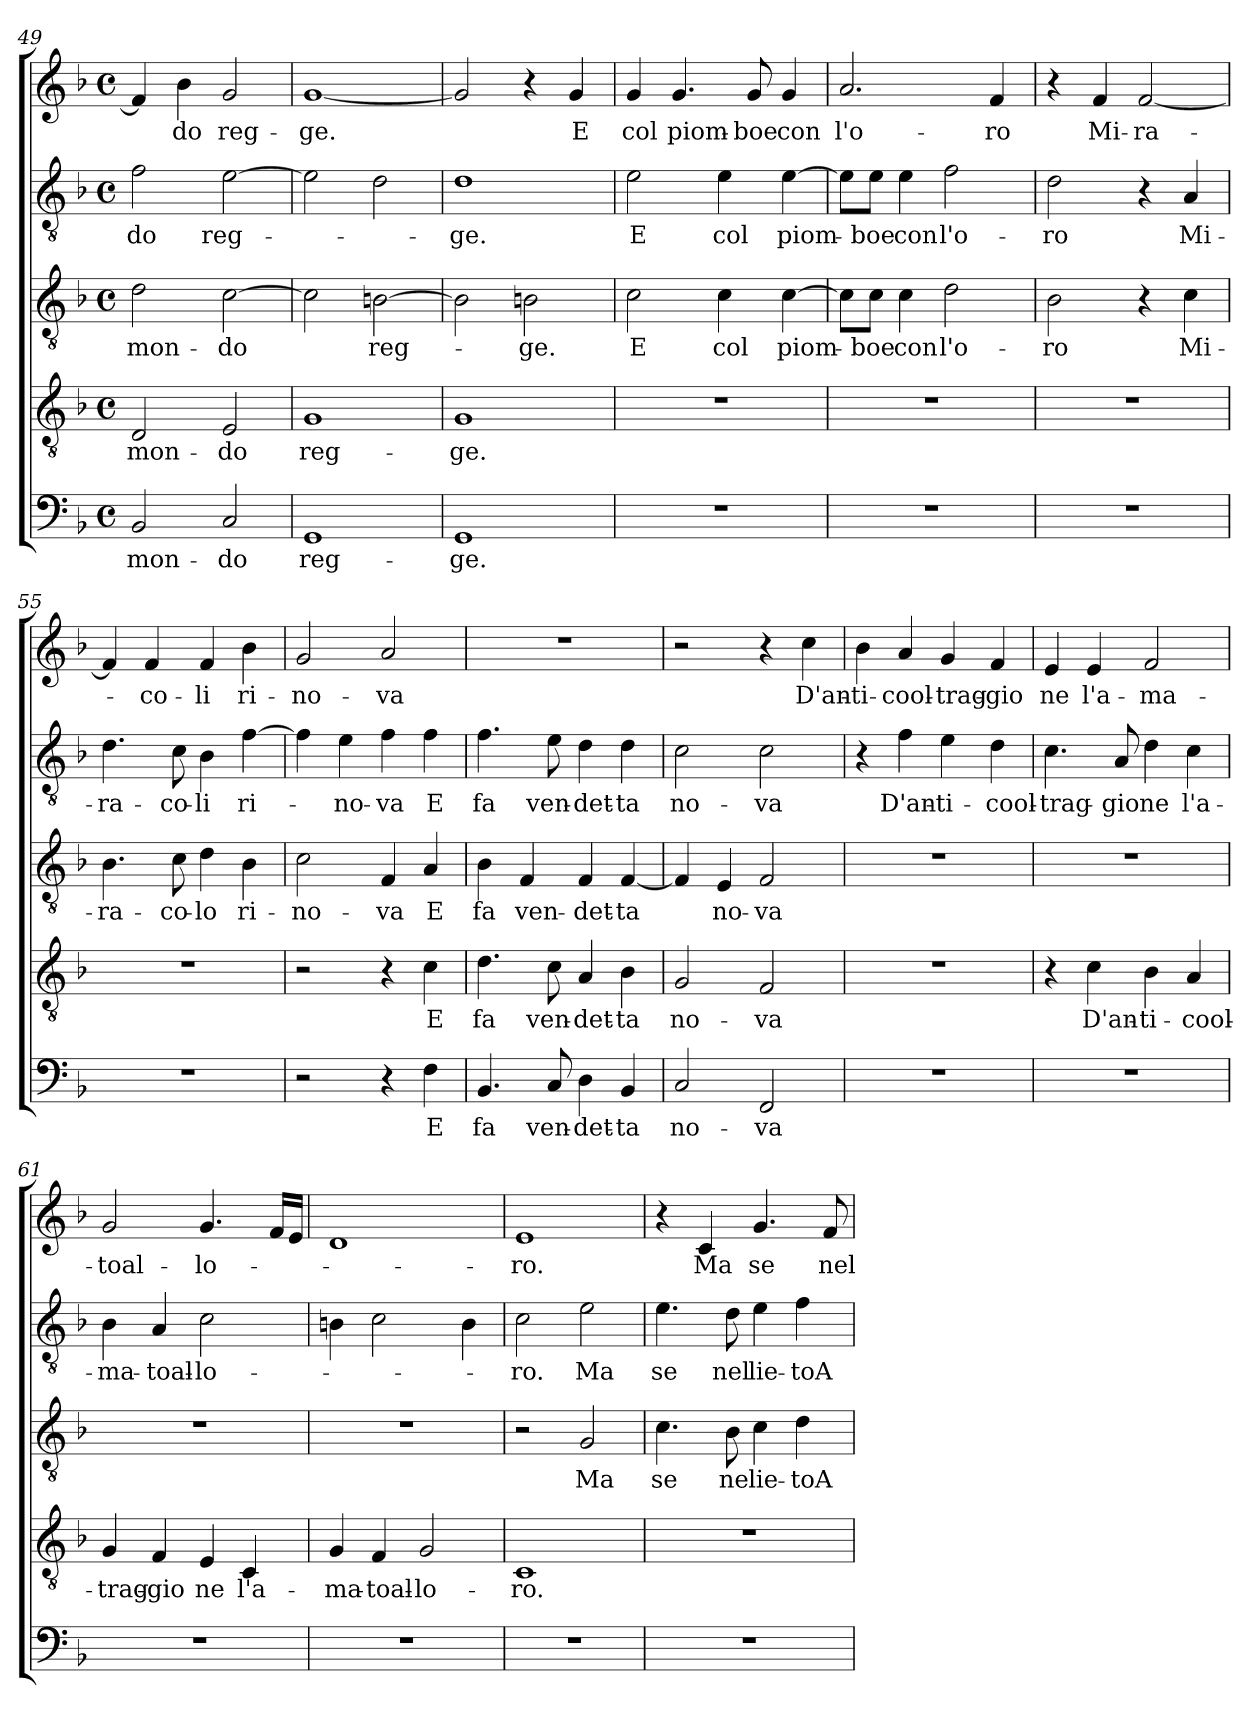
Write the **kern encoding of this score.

**kern	**text	**kern	**text	**kern	**text	**kern	**text	**kern	**text
*part5	*part5	*part4	*part4	*part3	*part3	*part2	*part2	*part1	*part1
*staff5	*staff5	*staff4	*staff4	*staff3	*staff3	*staff2	*staff2	*staff1	*staff1
*clefF4	*	*clefGv2	*	*clefGv2	*	*clefGv2	*	*clefG2	*
*k[b-]	*	*k[b-]	*	*k[b-]	*	*k[b-]	*	*k[b-]	*
*F:	*	*F:	*	*F:	*	*F:	*	*F:	*
*M4/4	*	*M4/4	*	*M4/4	*	*M4/4	*	*M4/4	*
*met(c)	*	*met(c)	*	*met(c)	*	*met(c)	*	*met(c)	*
=49	=49	=49	=49	=49	=49	=49	=49	=49	=49
2BB-/	mon-	2D/	mon-	2d\	mon-	2f\	-do	4f/]	.
.	.	.	.	.	.	.	.	4b-\	-do
2C/	-do	2E/	-do	[2c\	-do	[2e\	reg-	2g/	reg-
=50	=50	=50	=50	=50	=50	=50	=50	=50	=50
1GG	reg-	1G	reg-	2c\]	.	2e\]	.	[1g	-ge.
.	.	.	.	[2Bn\	reg-	2d\	.	.	.
=51	=51	=51	=51	=51	=51	=51	=51	=51	=51
1GG	-ge.	1G	-ge.	2B\]	.	1d	-ge.	2g/]	.
.	.	.	.	2Bn\	-ge.	.	.	4r	.
.	.	.	.	.	.	.	.	4g/	E
=52	=52	=52	=52	=52	=52	=52	=52	=52	=52
1r	.	1r	.	2c\	E	2e\	E	4g/	col
.	.	.	.	.	.	.	.	4.g/	piom-
.	.	.	.	4c\	col	4e\	col	.	.
.	.	.	.	.	.	.	.	8g/	-boe
.	.	.	.	[4c\	piom-	[4e\	piom-	4g/	con
!!LO:LB:g=z
=53	=53	=53	=53	=53	=53	=53	=53	=53	=53
1r	.	1r	.	8c\L]	.	8e\L]	.	2.a/	l'o-
.	.	.	.	8c\J	-boe	8e\J	-boe	.	.
.	.	.	.	4c\	con	4e\	con	.	.
.	.	.	.	2d\	l'o-	2f\	l'o-	.	.
.	.	.	.	.	.	.	.	4f/	-ro
=54	=54	=54	=54	=54	=54	=54	=54	=54	=54
1r	.	1r	.	2B-\	-ro	2d\	-ro	4r	.
.	.	.	.	.	.	.	.	4f/	Mi-
.	.	.	.	4r	.	4r	.	[2f/	-ra-
.	.	.	.	4c\	Mi-	4A/	Mi-	.	.
=55	=55	=55	=55	=55	=55	=55	=55	=55	=55
1r	.	1r	.	4.B-\	-ra-	4.d\	-ra-	4f/]	.
.	.	.	.	.	.	.	.	4f/	-co-
.	.	.	.	8c\	-co-	8c\	-co-	.	.
.	.	.	.	4d\	-lo	4B-\	-li	4f/	-li
.	.	.	.	4B-\	ri-	[4f\	ri-	4b-\	ri-
=56	=56	=56	=56	=56	=56	=56	=56	=56	=56
2r	.	2r	.	2c\	-no-	4f\]	.	2g/	-no-
.	.	.	.	.	.	4e\	-no-	.	.
4r	.	4r	.	4F/	-va	4f\	-va	2a/	-va
4F\	E	4c\	E	4A/	E	4f\	E	.	.
=57	=57	=57	=57	=57	=57	=57	=57	=57	=57
4.BB-/	fa	4.d\	fa	4B-\	fa	4.f\	fa	1r	.
.	.	.	.	4F/	ven-	.	.	.	.
8C/	ven-	8c\	ven-	.	.	8e\	ven-	.	.
4D\	-det-	4A/	-det-	4F/	-det-	4d\	-det-	.	.
4BB-/	-ta	4B-\	-ta	[4F/	-ta	4d\	-ta	.	.
!!LO:LB:g=z
=58	=58	=58	=58	=58	=58	=58	=58	=58	=58
2C/	no-	2G/	no-	4F/]	.	2c\	no-	2r	.
.	.	.	.	4E/	no-	.	.	.	.
2FF/	-va	2F/	-va	2F/	-va	2c\	-va	4r	.
.	.	.	.	.	.	.	.	4cc\	D'an-
=59	=59	=59	=59	=59	=59	=59	=59	=59	=59
1r	.	1r	.	1r	.	4r	.	4b-\	-ti-
.	.	.	.	.	.	4f\	D'an-	4a/	-cool-
.	.	.	.	.	.	4e\	-ti-	4g/	-trag-
.	.	.	.	.	.	4d\	-cool-	4f/	-gio
=60	=60	=60	=60	=60	=60	=60	=60	=60	=60
1r	.	4r	.	1r	.	4.c\	-trag-	4e/	ne
.	.	4c\	D'an-	.	.	.	.	4e/	l'a-
.	.	.	.	.	.	8A/	-gio	.	.
.	.	4B-\	-ti-	.	.	4d\	ne	2f/	-ma-
.	.	4A/	-cool-	.	.	4c\	l'a-	.	.
=61	=61	=61	=61	=61	=61	=61	=61	=61	=61
1r	.	4G/	-trag-	1r	.	4B-\	-ma-	2g/	-toal-
.	.	4F/	-gio	.	.	4A/	-toal-	.	.
.	.	4E/	ne	.	.	2c\	-lo-	4.g/	-lo-
.	.	4C/	l'a-	.	.	.	.	.	.
.	.	.	.	.	.	.	.	16f/LL	.
.	.	.	.	.	.	.	.	16e/JJ	.
=62	=62	=62	=62	=62	=62	=62	=62	=62	=62
1r	.	4G/	-ma-	1r	.	4Bn\	.	1d	.
.	.	4F/	-toal-	.	.	2c\	.	.	.
.	.	2G/	-lo-	.	.	.	.	.	.
.	.	.	.	.	.	4B\	.	.	.
!!LO:PB:g=z
=63	=63	=63	=63	=63	=63	=63	=63	=63	=63
1r	.	1C	-ro.	2r	.	2c\	-ro.	1e	-ro.
.	.	.	.	2G/	Ma	2e\	Ma	.	.
=64	=64	=64	=64	=64	=64	=64	=64	=64	=64
1r	.	1r	.	4.c\	se	4.e\	se	4r	.
.	.	.	.	.	.	.	.	4c/	Ma
.	.	.	.	8B-\	ne	8d\	nel	.	.
.	.	.	.	4c\	lie-	4e\	lie-	4.g/	se
.	.	.	.	4d\	-toA-	4f\	-toA-	.	.
.	.	.	.	.	.	.	.	8f/	nel
=	=	=	=	=	=	=	=	=	=
*-	*-	*-	*-	*-	*-	*-	*-	*-	*-
